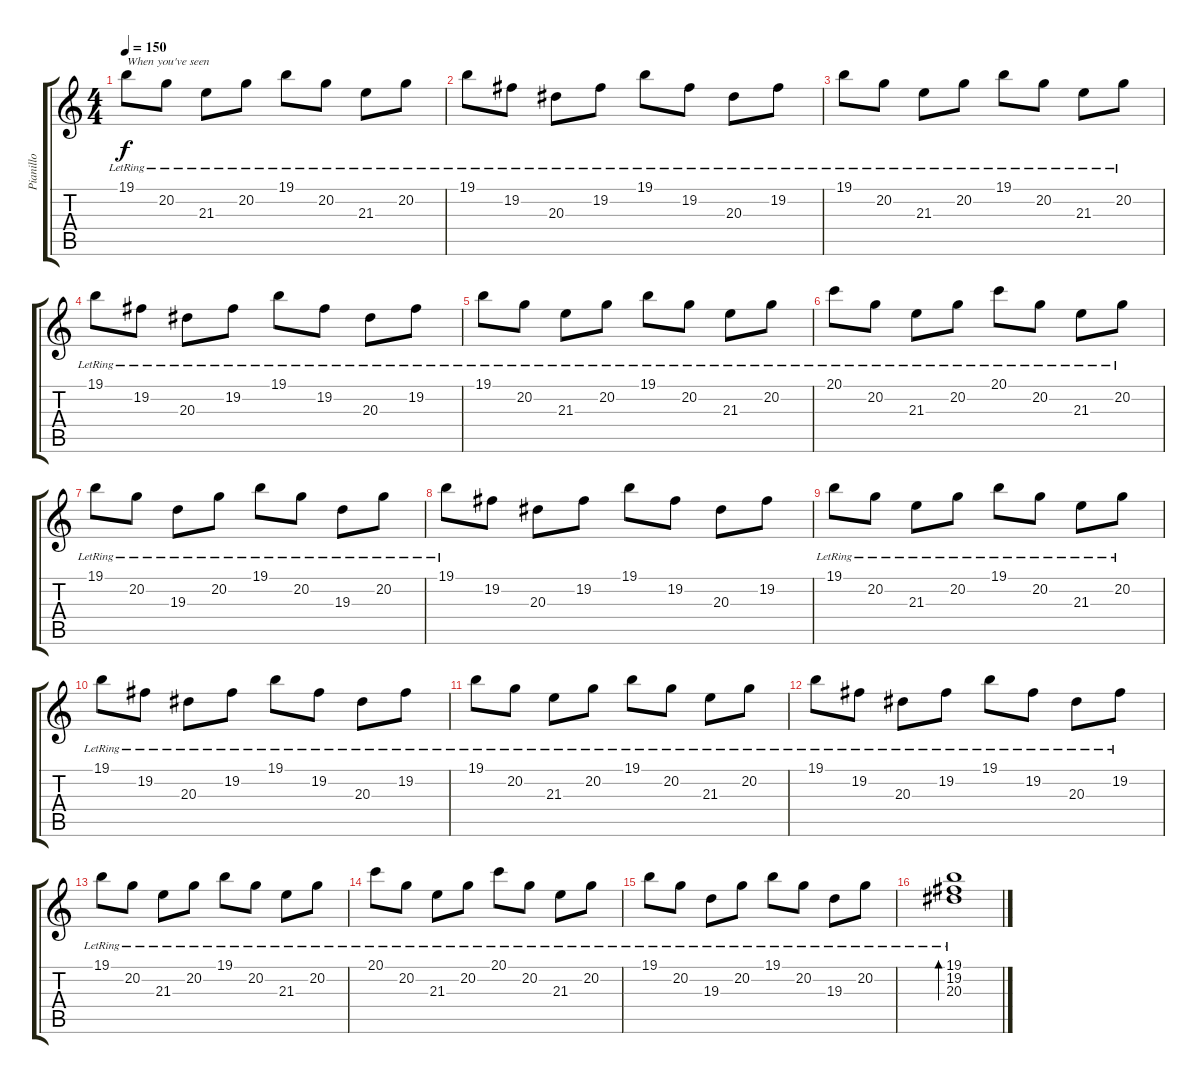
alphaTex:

\track ("Pianillo" "Pianillo") {instrument acousticgrandpiano}
\staff {score tabs}
\tuning (E4 B3 G3 D3 A2 E2) {hide}
\ts (4 4)
\tempo 150
\clef g2
\ks c
19.1{lr}.8{txt "When you've seen" dy f} 20.2{lr}.8 21.3{lr}.8 20.2{lr}.8 19.1{lr}.8 20.2{lr}.8 21.3{lr}.8 20.2{lr}.8 |
19.1{lr}.8 19.2{lr}.8 20.3{lr}.8 19.2{lr}.8 19.1{lr}.8 19.2{lr}.8 20.3{lr}.8 19.2{lr}.8 |
19.1{lr}.8 20.2{lr}.8 21.3{lr}.8 20.2{lr}.8 19.1{lr}.8 20.2{lr}.8 21.3{lr}.8 20.2{lr}.8 |
19.1{lr}.8 19.2{lr}.8 20.3{lr}.8 19.2{lr}.8 19.1{lr}.8 19.2{lr}.8 20.3{lr}.8 19.2{lr}.8 |
19.1{lr}.8 20.2{lr}.8 21.3{lr}.8 20.2{lr}.8 19.1{lr}.8 20.2{lr}.8 21.3{lr}.8 20.2{lr}.8 |
20.1{lr}.8 20.2{lr}.8 21.3{lr}.8 20.2{lr}.8 20.1{lr}.8 20.2{lr}.8 21.3{lr}.8 20.2{lr}.8 |
19.1{lr}.8 20.2{lr}.8 19.3{lr}.8 20.2{lr}.8 19.1{lr}.8 20.2{lr}.8 19.3{lr}.8 20.2{lr}.8 |
19.1{lr}.8 19.2.8 20.3.8 19.2.8 19.1.8 19.2.8 20.3.8 19.2.8 |
19.1{lr}.8 20.2{lr}.8 21.3{lr}.8 20.2{lr}.8 19.1{lr}.8 20.2{lr}.8 21.3{lr}.8 20.2{lr}.8 |
19.1{lr}.8 19.2{lr}.8 20.3{lr}.8 19.2{lr}.8 19.1{lr}.8 19.2{lr}.8 20.3{lr}.8 19.2{lr}.8 |
19.1{lr}.8 20.2{lr}.8 21.3{lr}.8 20.2{lr}.8 19.1{lr}.8 20.2{lr}.8 21.3{lr}.8 20.2{lr}.8 |
19.1{lr}.8 19.2{lr}.8 20.3{lr}.8 19.2{lr}.8 19.1{lr}.8 19.2{lr}.8 20.3{lr}.8 19.2{lr}.8 |
19.1{lr}.8 20.2{lr}.8 21.3{lr}.8 20.2{lr}.8 19.1{lr}.8 20.2{lr}.8 21.3{lr}.8 20.2{lr}.8 |
20.1{lr}.8 20.2{lr}.8 21.3{lr}.8 20.2{lr}.8 20.1{lr}.8 20.2{lr}.8 21.3{lr}.8 20.2{lr}.8 |
19.1{lr}.8 20.2{lr}.8 19.3{lr}.8 20.2{lr}.8 19.1{lr}.8 20.2{lr}.8 19.3{lr}.8 20.2{lr}.8 |
(19.1{lr} 19.2 20.3).1{bd 480}
